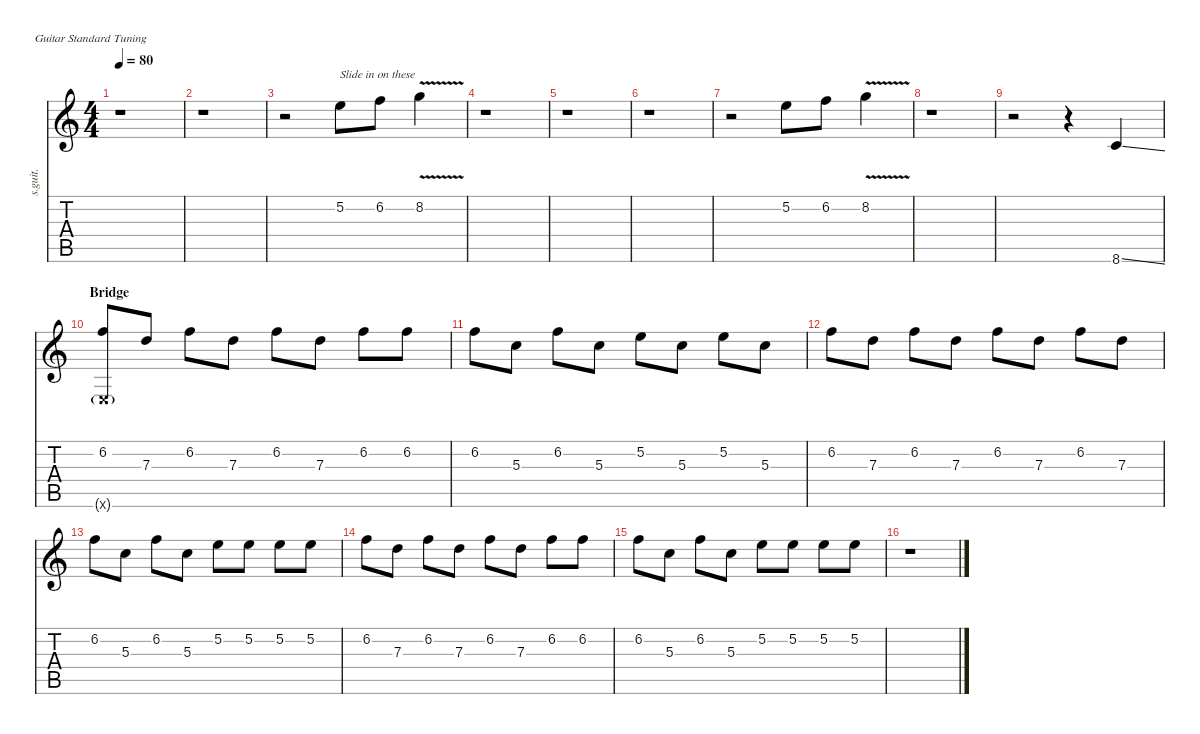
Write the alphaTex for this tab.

\defaultSystemsLayout 4
\hideDynamics
\bracketExtendMode nobrackets
\track ("Billie Joe Armstrong - Lead" "s.guit.") {instrument distortionguitar}
\staff {score tabs}
\tuning (E4 B3 G3 D3 A2 E2)
\ts (4 4)
\tempo 80
\clef g2
\ks c
r.1{dy f} |
r.1 |
r.2 5.2.8{txt "Slide in on these" lyrics (0 "") lyrics (1 "") lyrics (2 "") lyrics (3 "") lyrics (4 "")} 6.2.8{lyrics (0 "") lyrics (1 "") lyrics (2 "") lyrics (3 "") lyrics (4 "")} 8.2{v}.4{lyrics (0 "") lyrics (1 "") lyrics (2 "") lyrics (3 "") lyrics (4 "")} |
r.1 |
r.1 |
r.1 |
r.2 5.2.8{lyrics (0 "") lyrics (1 "") lyrics (2 "") lyrics (3 "") lyrics (4 "")} 6.2.8{lyrics (0 "") lyrics (1 "") lyrics (2 "") lyrics (3 "") lyrics (4 "")} 8.2{v}.4{lyrics (0 "") lyrics (1 "") lyrics (2 "") lyrics (3 "") lyrics (4 "")} |
r.1 |
r.2 r.4 8.6{ss}.4{lyrics (0 "") lyrics (1 "") lyrics (2 "") lyrics (3 "") lyrics (4 "")} |
\section ("" "Bridge")
(6.2 0.6{g x}).8{lyrics (0 "") lyrics (1 "") lyrics (2 "") lyrics (3 "") lyrics (4 "")} 7.3.8{lyrics (0 "") lyrics (1 "") lyrics (2 "") lyrics (3 "") lyrics (4 "")} 6.2.8{lyrics (0 "") lyrics (1 "") lyrics (2 "") lyrics (3 "") lyrics (4 "")} 7.3.8{lyrics (0 "") lyrics (1 "") lyrics (2 "") lyrics (3 "") lyrics (4 "")} 6.2.8{lyrics (0 "") lyrics (1 "") lyrics (2 "") lyrics (3 "") lyrics (4 "")} 7.3.8{lyrics (0 "") lyrics (1 "") lyrics (2 "") lyrics (3 "") lyrics (4 "")} 6.2.8{lyrics (0 "") lyrics (1 "") lyrics (2 "") lyrics (3 "") lyrics (4 "")} 6.2.8{lyrics (0 "") lyrics (1 "") lyrics (2 "") lyrics (3 "") lyrics (4 "")} |
6.2.8{lyrics (0 "") lyrics (1 "") lyrics (2 "") lyrics (3 "") lyrics (4 "")} 5.3.8{lyrics (0 "") lyrics (1 "") lyrics (2 "") lyrics (3 "") lyrics (4 "")} 6.2.8{lyrics (0 "") lyrics (1 "") lyrics (2 "") lyrics (3 "") lyrics (4 "")} 5.3.8{lyrics (0 "") lyrics (1 "") lyrics (2 "") lyrics (3 "") lyrics (4 "")} 5.2.8{lyrics (0 "") lyrics (1 "") lyrics (2 "") lyrics (3 "") lyrics (4 "")} 5.3.8{lyrics (0 "") lyrics (1 "") lyrics (2 "") lyrics (3 "") lyrics (4 "")} 5.2.8{lyrics (0 "") lyrics (1 "") lyrics (2 "") lyrics (3 "") lyrics (4 "")} 5.3.8{lyrics (0 "") lyrics (1 "") lyrics (2 "") lyrics (3 "") lyrics (4 "")} |
6.2.8{lyrics (0 "") lyrics (1 "") lyrics (2 "") lyrics (3 "") lyrics (4 "")} 7.3.8{lyrics (0 "") lyrics (1 "") lyrics (2 "") lyrics (3 "") lyrics (4 "")} 6.2.8{lyrics (0 "") lyrics (1 "") lyrics (2 "") lyrics (3 "") lyrics (4 "")} 7.3.8{lyrics (0 "") lyrics (1 "") lyrics (2 "") lyrics (3 "") lyrics (4 "")} 6.2.8{lyrics (0 "") lyrics (1 "") lyrics (2 "") lyrics (3 "") lyrics (4 "")} 7.3.8{lyrics (0 "") lyrics (1 "") lyrics (2 "") lyrics (3 "") lyrics (4 "")} 6.2.8{lyrics (0 "") lyrics (1 "") lyrics (2 "") lyrics (3 "") lyrics (4 "")} 7.3.8{lyrics (0 "") lyrics (1 "") lyrics (2 "") lyrics (3 "") lyrics (4 "")} |
6.2.8{lyrics (0 "") lyrics (1 "") lyrics (2 "") lyrics (3 "") lyrics (4 "")} 5.3.8{lyrics (0 "") lyrics (1 "") lyrics (2 "") lyrics (3 "") lyrics (4 "")} 6.2.8{lyrics (0 "") lyrics (1 "") lyrics (2 "") lyrics (3 "") lyrics (4 "")} 5.3.8{lyrics (0 "") lyrics (1 "") lyrics (2 "") lyrics (3 "") lyrics (4 "")} 5.2.8{lyrics (0 "") lyrics (1 "") lyrics (2 "") lyrics (3 "") lyrics (4 "")} 5.2.8{lyrics (0 "") lyrics (1 "") lyrics (2 "") lyrics (3 "") lyrics (4 "")} 5.2.8{lyrics (0 "") lyrics (1 "") lyrics (2 "") lyrics (3 "") lyrics (4 "")} 5.2.8{lyrics (0 "") lyrics (1 "") lyrics (2 "") lyrics (3 "") lyrics (4 "")} |
6.2.8{lyrics (0 "") lyrics (1 "") lyrics (2 "") lyrics (3 "") lyrics (4 "")} 7.3.8{lyrics (0 "") lyrics (1 "") lyrics (2 "") lyrics (3 "") lyrics (4 "")} 6.2.8{lyrics (0 "") lyrics (1 "") lyrics (2 "") lyrics (3 "") lyrics (4 "")} 7.3.8{lyrics (0 "") lyrics (1 "") lyrics (2 "") lyrics (3 "") lyrics (4 "")} 6.2.8{lyrics (0 "") lyrics (1 "") lyrics (2 "") lyrics (3 "") lyrics (4 "")} 7.3.8{lyrics (0 "") lyrics (1 "") lyrics (2 "") lyrics (3 "") lyrics (4 "")} 6.2.8{lyrics (0 "") lyrics (1 "") lyrics (2 "") lyrics (3 "") lyrics (4 "")} 6.2.8{lyrics (0 "") lyrics (1 "") lyrics (2 "") lyrics (3 "") lyrics (4 "")} |
6.2.8{lyrics (0 "") lyrics (1 "") lyrics (2 "") lyrics (3 "") lyrics (4 "")} 5.3.8{lyrics (0 "") lyrics (1 "") lyrics (2 "") lyrics (3 "") lyrics (4 "")} 6.2.8{lyrics (0 "") lyrics (1 "") lyrics (2 "") lyrics (3 "") lyrics (4 "")} 5.3.8{lyrics (0 "") lyrics (1 "") lyrics (2 "") lyrics (3 "") lyrics (4 "")} 5.2.8{lyrics (0 "") lyrics (1 "") lyrics (2 "") lyrics (3 "") lyrics (4 "")} 5.2.8{lyrics (0 "") lyrics (1 "") lyrics (2 "") lyrics (3 "") lyrics (4 "")} 5.2.8{lyrics (0 "") lyrics (1 "") lyrics (2 "") lyrics (3 "") lyrics (4 "")} 5.2.8{lyrics (0 "") lyrics (1 "") lyrics (2 "") lyrics (3 "") lyrics (4 "")} |
r.1
